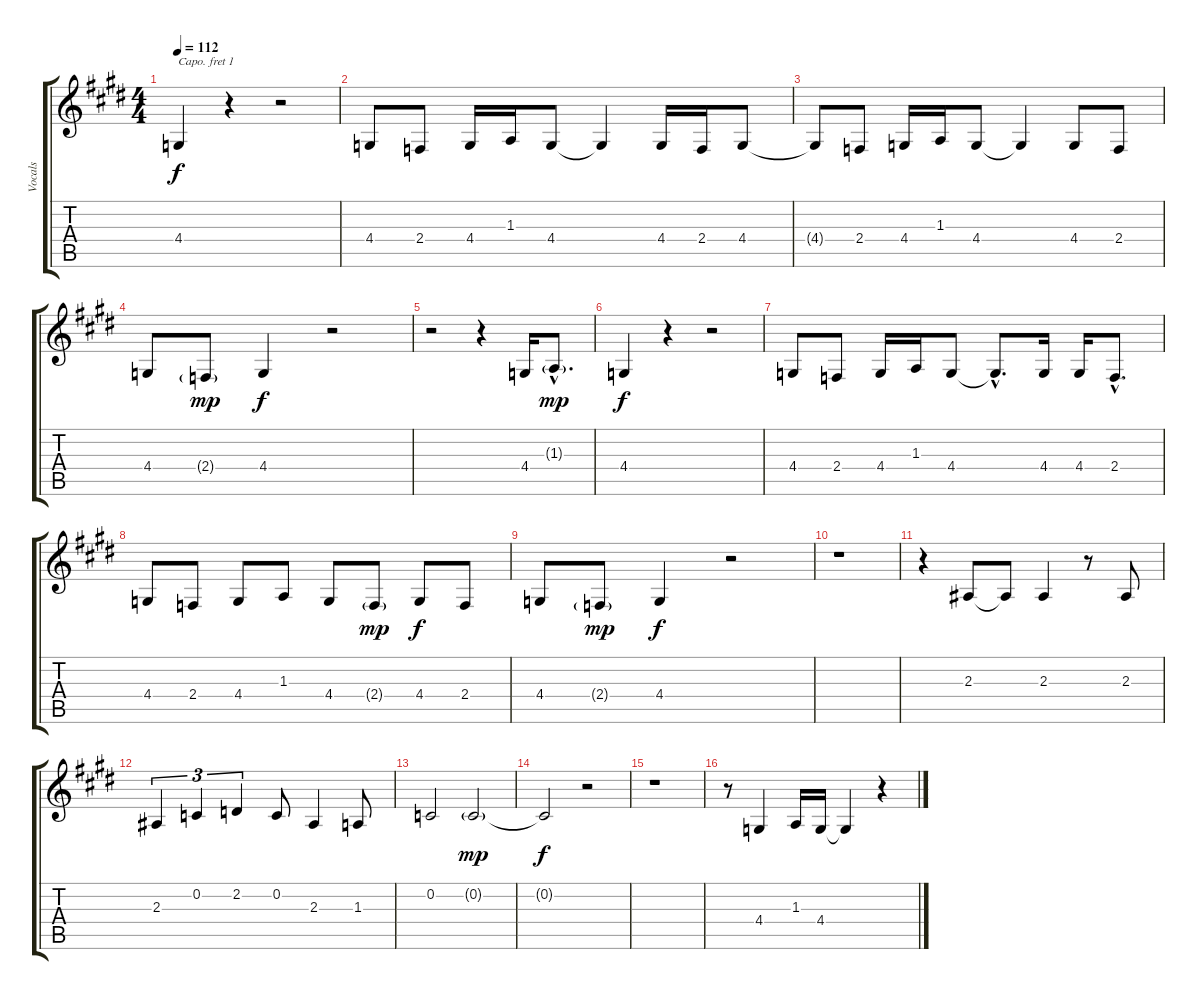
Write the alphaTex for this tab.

\track ("Vocals" "Vocals") {instrument lead8bassandlead}
\staff {score tabs}
\capo 1
\tuning (E4 B3 G3 D3 A2 E2) {hide}
\ts (4 4)
\tempo 112
\clef g2
\ks e
4.4.4{dy f} r.4 r.2 |
4.4.8 2.4.8 4.4.16 1.3.16 4.4.8 4.4{t}.4 4.4.16 2.4.16 4.4.8 |
4.4{t}.8 2.4.8 4.4.16 1.3.16 4.4.8 4.4{t}.4 4.4.8 2.4.8 |
4.4.8 2.4{g}.8{dy mp} 4.4.4{dy f} r.2 |
r.2 r.4 4.4.16 1.3{g hac}.8{d dy mp} |
4.4.4{dy f} r.4 r.2 |
4.4.8 2.4.8 4.4.16 1.3.16 4.4.8 4.4{hac t}.8{d} 4.4.16 4.4.16 2.4{hac}.8{d} |
4.4.8 2.4.8 4.4.8 1.3.8 4.4.8 2.4{g}.8{dy mp} 4.4.8{dy f} 2.4.8 |
4.4.8 2.4{g}.8{dy mp} 4.4.4{dy f} r.2 |
r.1 |
r.4 2.3.8 2.3{t}.8 2.3.4 r.8 2.3.8 |
2.3.4{tu (3 2)} 0.2.4{tu (3 2)} 2.2.4{tu (3 2)} 0.2.8 2.3.4 1.3.8 |
0.2.2 0.2{g}.2{dy mp} |
0.2{t}.2{dy f} r.2 |
r.1 |
r.8 4.4.4 1.3.16 4.4.16 4.4{t}.4 r.4
